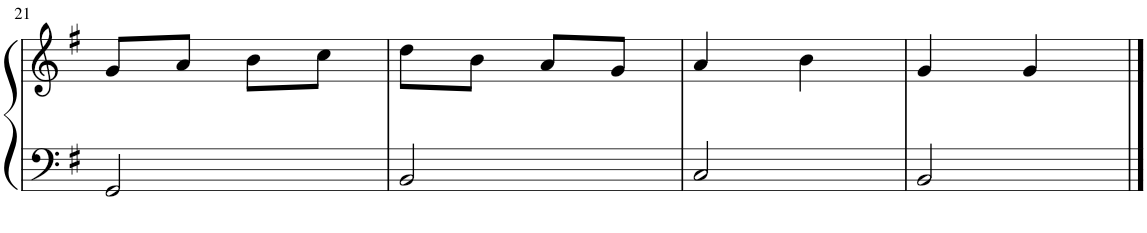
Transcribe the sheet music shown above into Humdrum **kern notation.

**kern	**kern
*part1	*part1
*staff2	*staff1
*I"钢琴	*
!!LO:PB:g=z
*clefF4	*clefG2
*k[f#]	*k[f#]
*M2/4	*M2/4
=21	=21
2GG/	8g/L
.	8a/J
.	8b\L
.	8cc\J
=22	=22
2BB/	8dd\L
.	8b\J
.	8a/L
.	8g/J
=23	=23
2C/	4a/
.	4b\
=24	=24
2BB/	4g/
.	4g/
==	==
*-	*-
